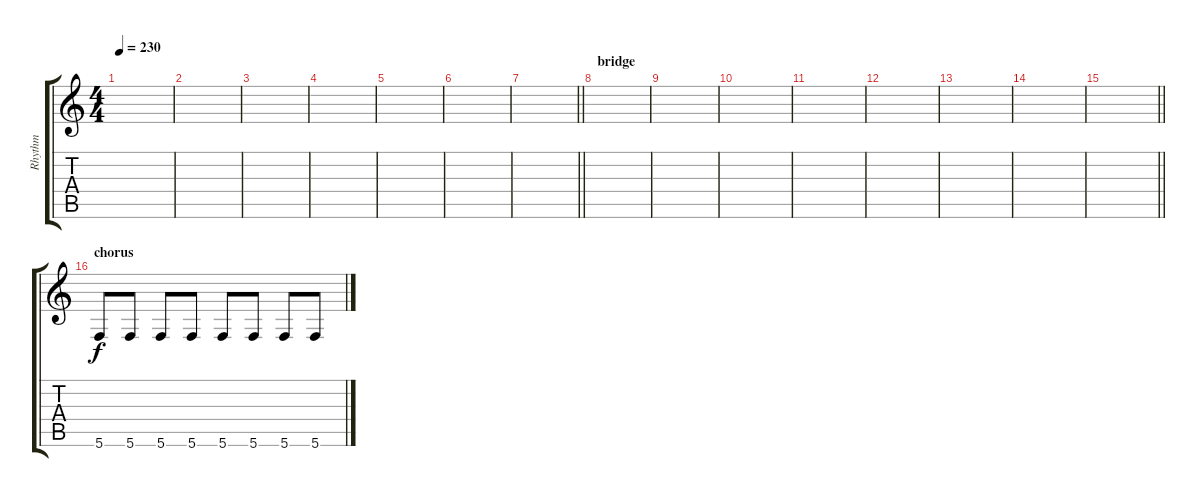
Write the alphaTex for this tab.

\track ("Rhythm" "Rhythm") {instrument distortionguitar}
\staff {score tabs}
\tuning (D4 A3 F3 C3 G2 C2) {hide}
\ts (4 4)
\tempo 230
\clef g2
\ks c
|
|
|
|
|
|
\barLineRight lightlight
|
\section ("" "bridge")
|
|
|
|
|
|
|
\barLineRight lightlight
|
\section ("" "chorus")
5.6.8 5.6.8 5.6.8 5.6.8 5.6.8 5.6.8 5.6.8 5.6.8
